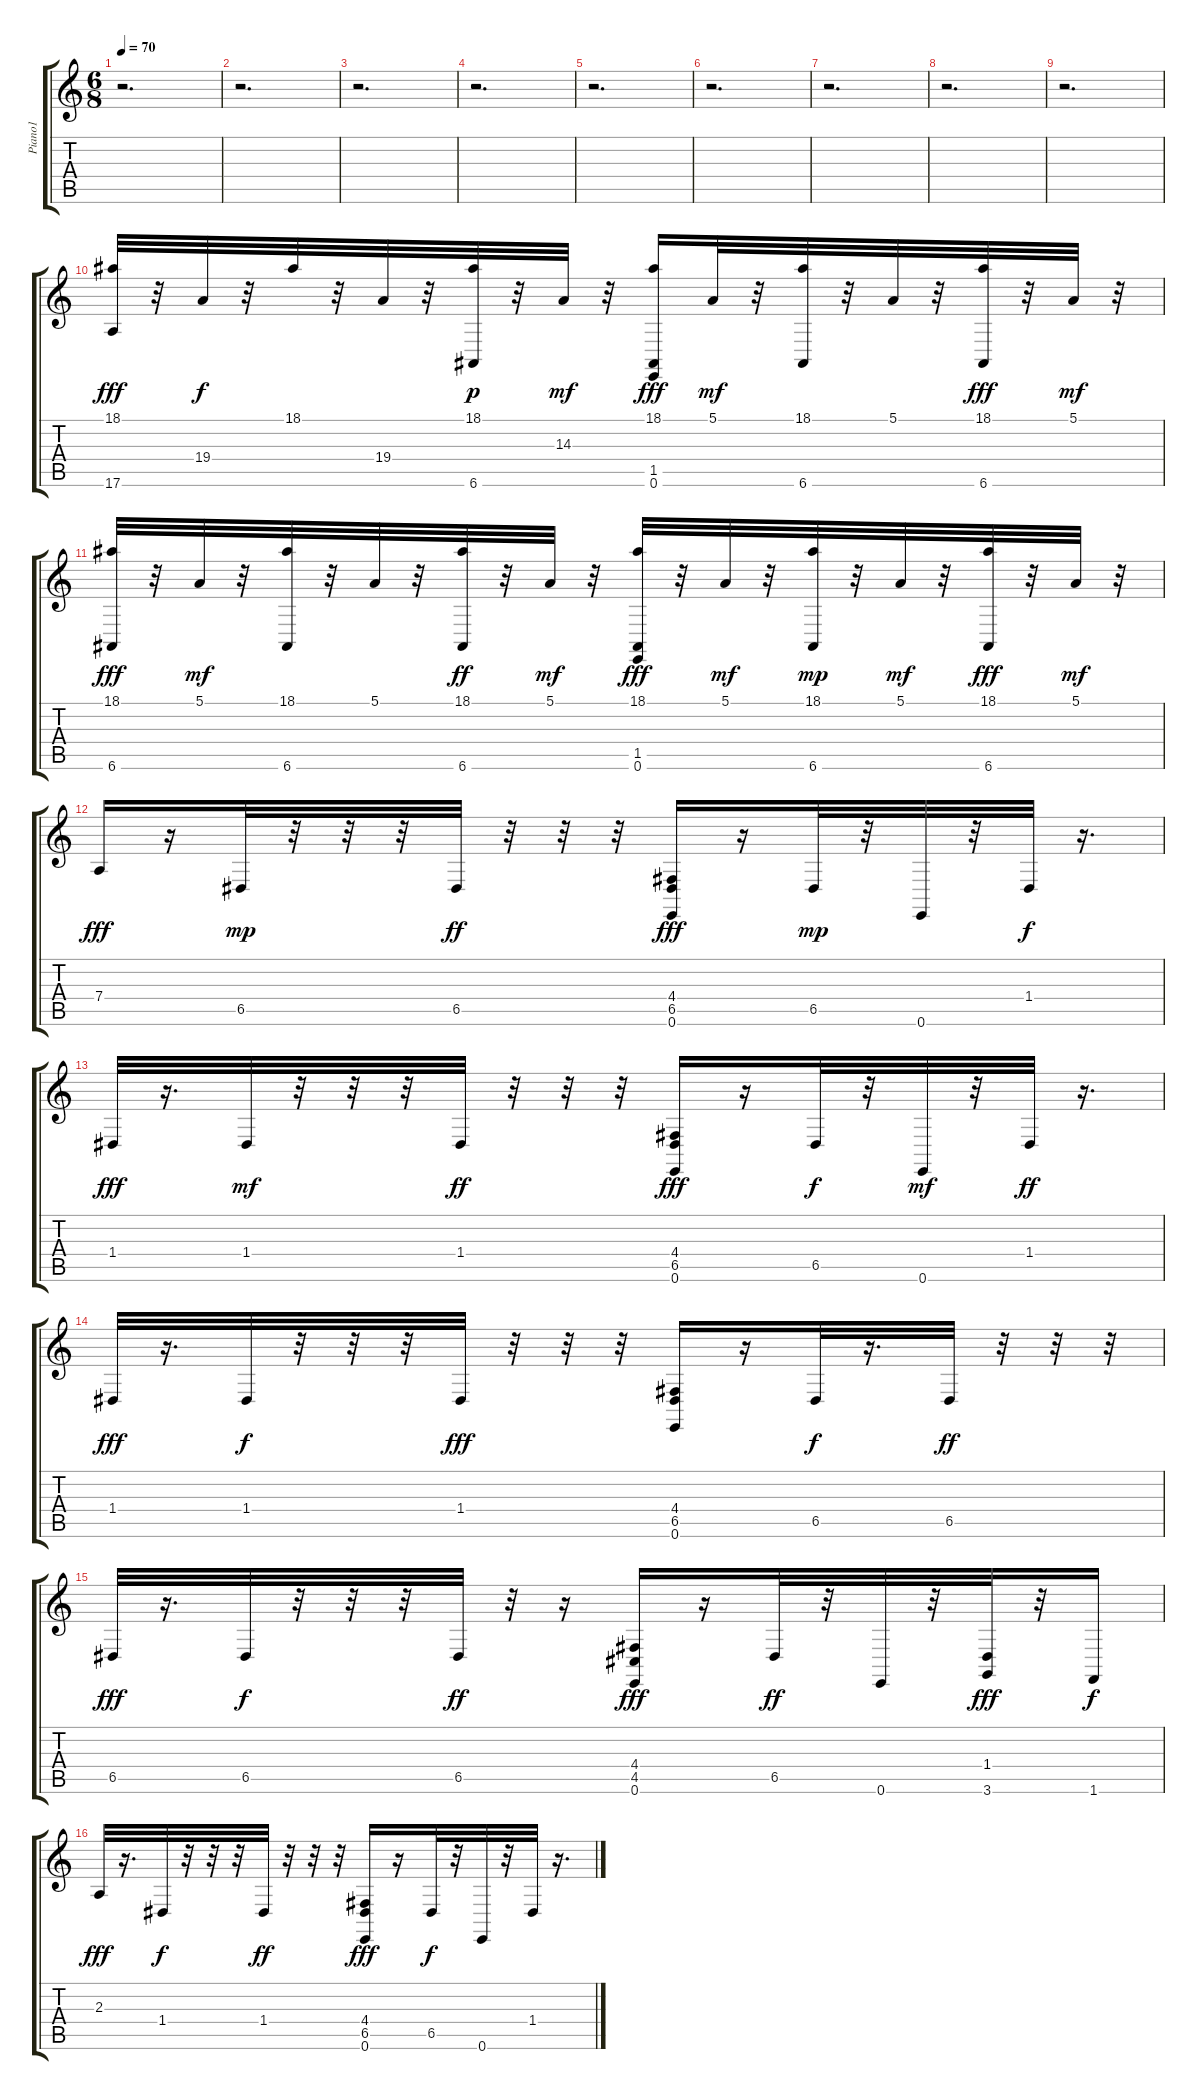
\track ("Piano1" "Piano1") {instrument acousticgrandpiano}
\staff {score tabs}
\tuning (E4 B3 G3 D3 A2 E2) {hide}
\ts (6 8)
\tempo 70
\clef g2
\ks c
r.2{d dy fff} |
r.2{d} |
r.2{d} |
r.2{d} |
r.2{d} |
r.2{d} |
r.2{d} |
r.2{d} |
r.2{d} |
(18.1 17.6).32 r.32 19.4.32{dy f} r.32 18.1.32 r.32 19.4.32 r.32 (18.1 6.6).32{dy p} r.32 14.3.32{dy mf} r.32 (18.1 1.5 0.6).16{dy fff} 5.1.32{dy mf} r.32 (18.1 6.6).32 r.32 5.1.32 r.32 (18.1 6.6).32{dy fff} r.32 5.1.32{dy mf} r.32 |
(18.1 6.6).32{dy fff} r.32 5.1.32{dy mf} r.32 (18.1 6.6).32 r.32 5.1.32 r.32 (18.1 6.6).32{dy ff} r.32 5.1.32{dy mf} r.32 (18.1 1.5 0.6).32{dy fff} r.32 5.1.32{dy mf} r.32 (18.1 6.6).32{dy mp} r.32 5.1.32{dy mf} r.32 (18.1 6.6).32{dy fff} r.32 5.1.32{dy mf} r.32 |
7.4.16{dy fff} r.16 6.5.32{dy mp} r.32 r.32 r.32 6.5.32{dy ff} r.32 r.32 r.32 (4.4 6.5 0.6).16{dy fff} r.16 6.5.32{dy mp} r.32 0.6.32 r.32 1.4.32{dy f} r.16{d} |
1.4.32{dy fff} r.16{d} 1.4.32{dy mf} r.32 r.32 r.32 1.4.32{dy ff} r.32 r.32 r.32 (4.4 6.5 0.6).16{dy fff} r.16 6.5.32{dy f} r.32 0.6.32{dy mf} r.32 1.4.32{dy ff} r.16{d} |
1.4.32{dy fff} r.16{d} 1.4.32{dy f} r.32 r.32 r.32 1.4.32{dy fff} r.32 r.32 r.32 (4.4 6.5 0.6).16 r.16 6.5.32{dy f} r.16{d} 6.5.32{dy ff} r.32 r.32 r.32 |
6.5.32{dy fff} r.16{d} 6.5.32{dy f} r.32 r.32 r.32 6.5.32{dy ff} r.32 r.16 (4.4 4.5 0.6).16{dy fff} r.16 6.5.32{dy ff} r.32 0.6.32 r.32 (1.4 3.6).32{dy fff} r.32 1.6.16{dy f} |
2.3.32{dy fff} r.16{d} 1.4.32{dy f} r.32 r.32 r.32 1.4.32{dy ff} r.32 r.32 r.32 (4.4 6.5 0.6).16{dy fff} r.16 6.5.32{dy f} r.32 0.6.32 r.32 1.4.32 r.16{d}
